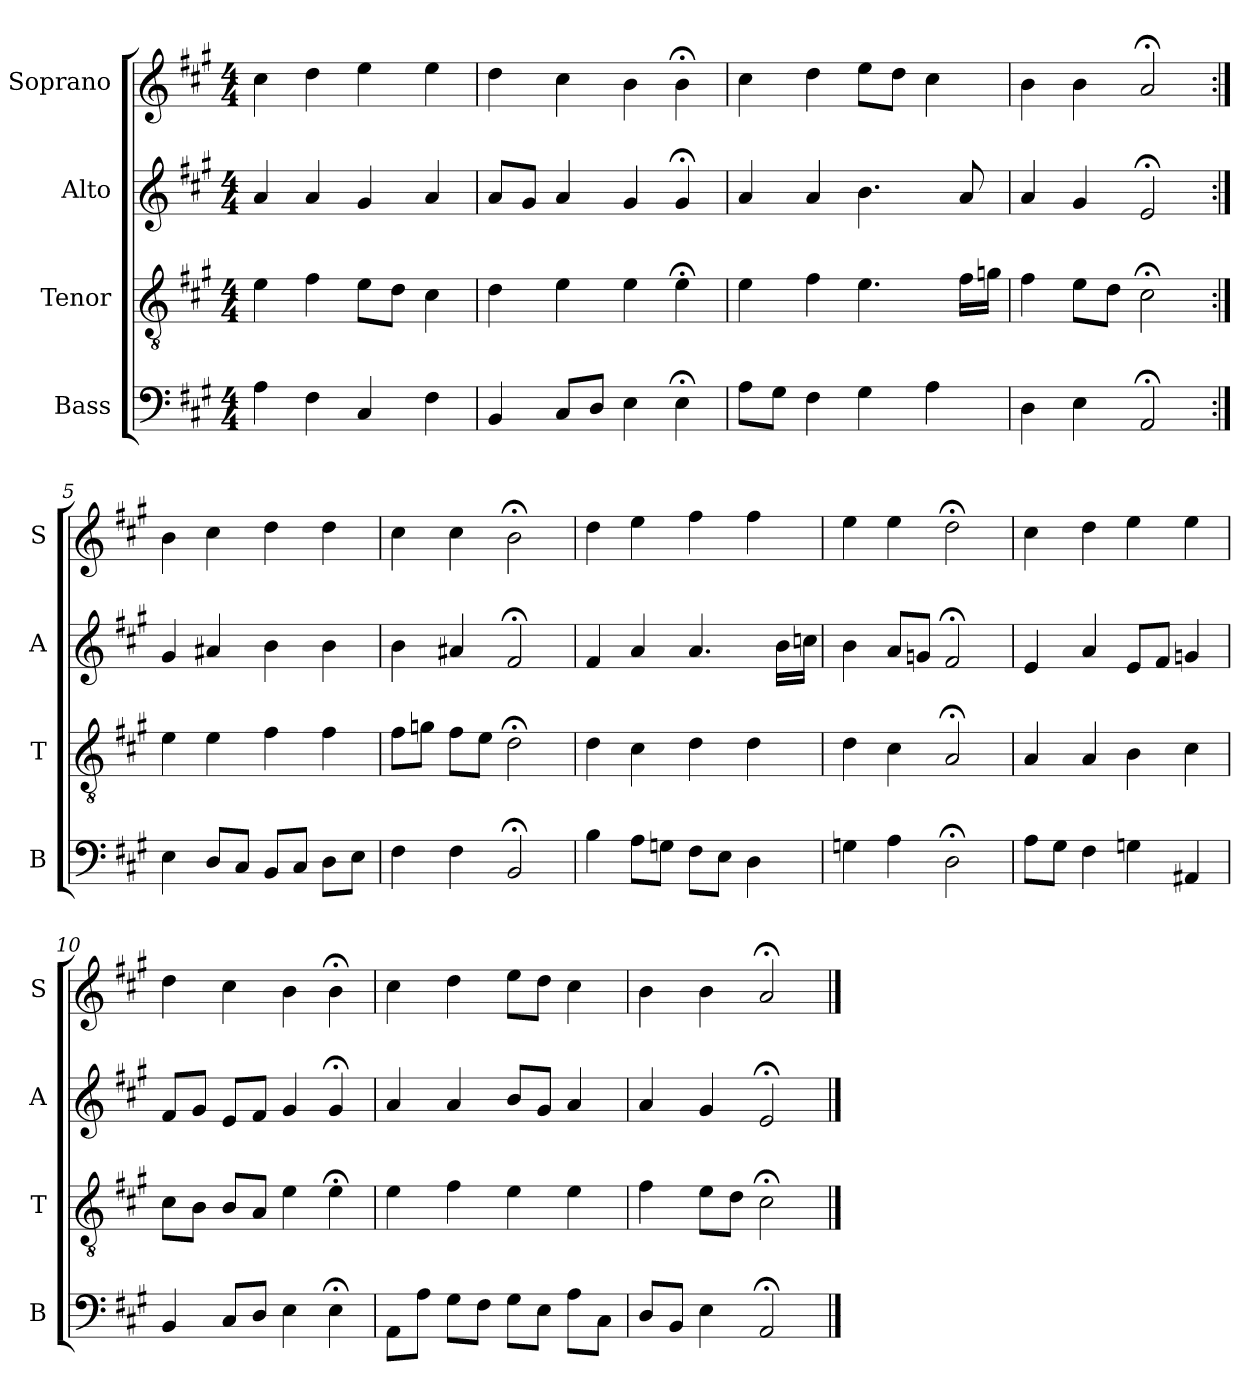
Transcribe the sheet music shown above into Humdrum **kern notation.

**kern	**kern	**kern	**kern
*part4	*part3	*part2	*part1
*staff4	*staff3	*staff2	*staff1
*I"Bass	*I"Tenor	*I"Alto	*I"Soprano
*I'B	*I'T	*I'A	*I'S
*clefF4	*clefGv2	*clefG2	*clefG2
*k[f#c#g#]	*k[f#c#g#]	*k[f#c#g#]	*k[f#c#g#]
*M4/4	*M4/4	*M4/4	*M4/4
=1	=1	=1	=1
4A\	4e\	4a/	4cc#\
4F#\	4f#\	4a/	4dd\
4C#/	8e\L	4g#/	4ee\
.	8d\J	.	.
4F#\	4c#\	4a/	4ee\
=2	=2	=2	=2
4BB/	4d\	8a/L	4dd\
.	.	8g#/J	.
8C#/L	4e\	4a/	4cc#\
8D/J	.	.	.
4E\	4e\	4g#/	4b\
4E;<\	4e;<\	4g#;</	4b;<\
=3	=3	=3	=3
8A\L	4e\	4a/	4cc#\
8G#\J	.	.	.
4F#\	4f#\	4a/	4dd\
4G#\	4.e\	4.b\	8ee\L
.	.	.	8dd\J
4A\	.	.	4cc#\
.	16f#\LL	8a/	.
.	16gn\JJ	.	.
=4	=4	=4	=4
4D\	4f#\	4a/	4b\
4E\	8e\L	4g#/	4b\
.	8d\J	.	.
2AA;</	2c#;<\	2e;</	2a;</
=5:|!	=5:|!	=5:|!	=5:|!
4E\	4e\	4g#/	4b\
8D/L	4e\	4a#X/	4cc#\
8C#/J	.	.	.
8BB/L	4f#\	4b\	4dd\
8C#/J	.	.	.
8D\L	4f#\	4b\	4dd\
8E\J	.	.	.
=6	=6	=6	=6
4F#\	8f#\L	4b\	4cc#\
.	8gn\J	.	.
4F#\	8f#\L	4a#X/	4cc#\
.	8e\J	.	.
2BB;</	2d;<\	2f#;</	2b;<\
=7	=7	=7	=7
4B\	4d\	4f#/	4dd\
8A\L	4c#\	4a/	4ee\
8Gn\J	.	.	.
8F#\L	4d\	4.a/	4ff#\
8E\J	.	.	.
4D\	4d\	.	4ff#\
.	.	16b\LL	.
.	.	16ccn\JJ	.
=8	=8	=8	=8
4Gn\	4d\	4b\	4ee\
4A\	4c#\	8a/L	4ee\
.	.	8gn/J	.
2D;<\	2A;</	2f#;</	2dd;<\
=9	=9	=9	=9
8A\L	4A/	4e/	4cc#\
8G#\J	.	.	.
4F#\	4A/	4a/	4dd\
4Gn\	4B\	8e/L	4ee\
.	.	8f#/J	.
4AA#X/	4c#\	4gn/	4ee\
=10	=10	=10	=10
4BB/	8c#\L	8f#/L	4dd\
.	8B\J	8g#/J	.
8C#/L	8B/L	8e/L	4cc#\
8D/J	8A/J	8f#/J	.
4E\	4e\	4g#/	4b\
4E;<\	4e;<\	4g#;</	4b;<\
=11	=11	=11	=11
8AA\L	4e\	4a/	4cc#\
8A\J	.	.	.
8G#\L	4f#\	4a/	4dd\
8F#\J	.	.	.
8G#\L	4e\	8b/L	8ee\L
8E\J	.	8g#/J	8dd\J
8A\L	4e\	4a/	4cc#\
8C#\J	.	.	.
=12	=12	=12	=12
8D/L	4f#\	4a/	4b\
8BB/J	.	.	.
4E\	8e\L	4g#/	4b\
.	8d\J	.	.
2AA;</	2c#;<\	2e;</	2a;</
==	==	==	==
*-	*-	*-	*-
